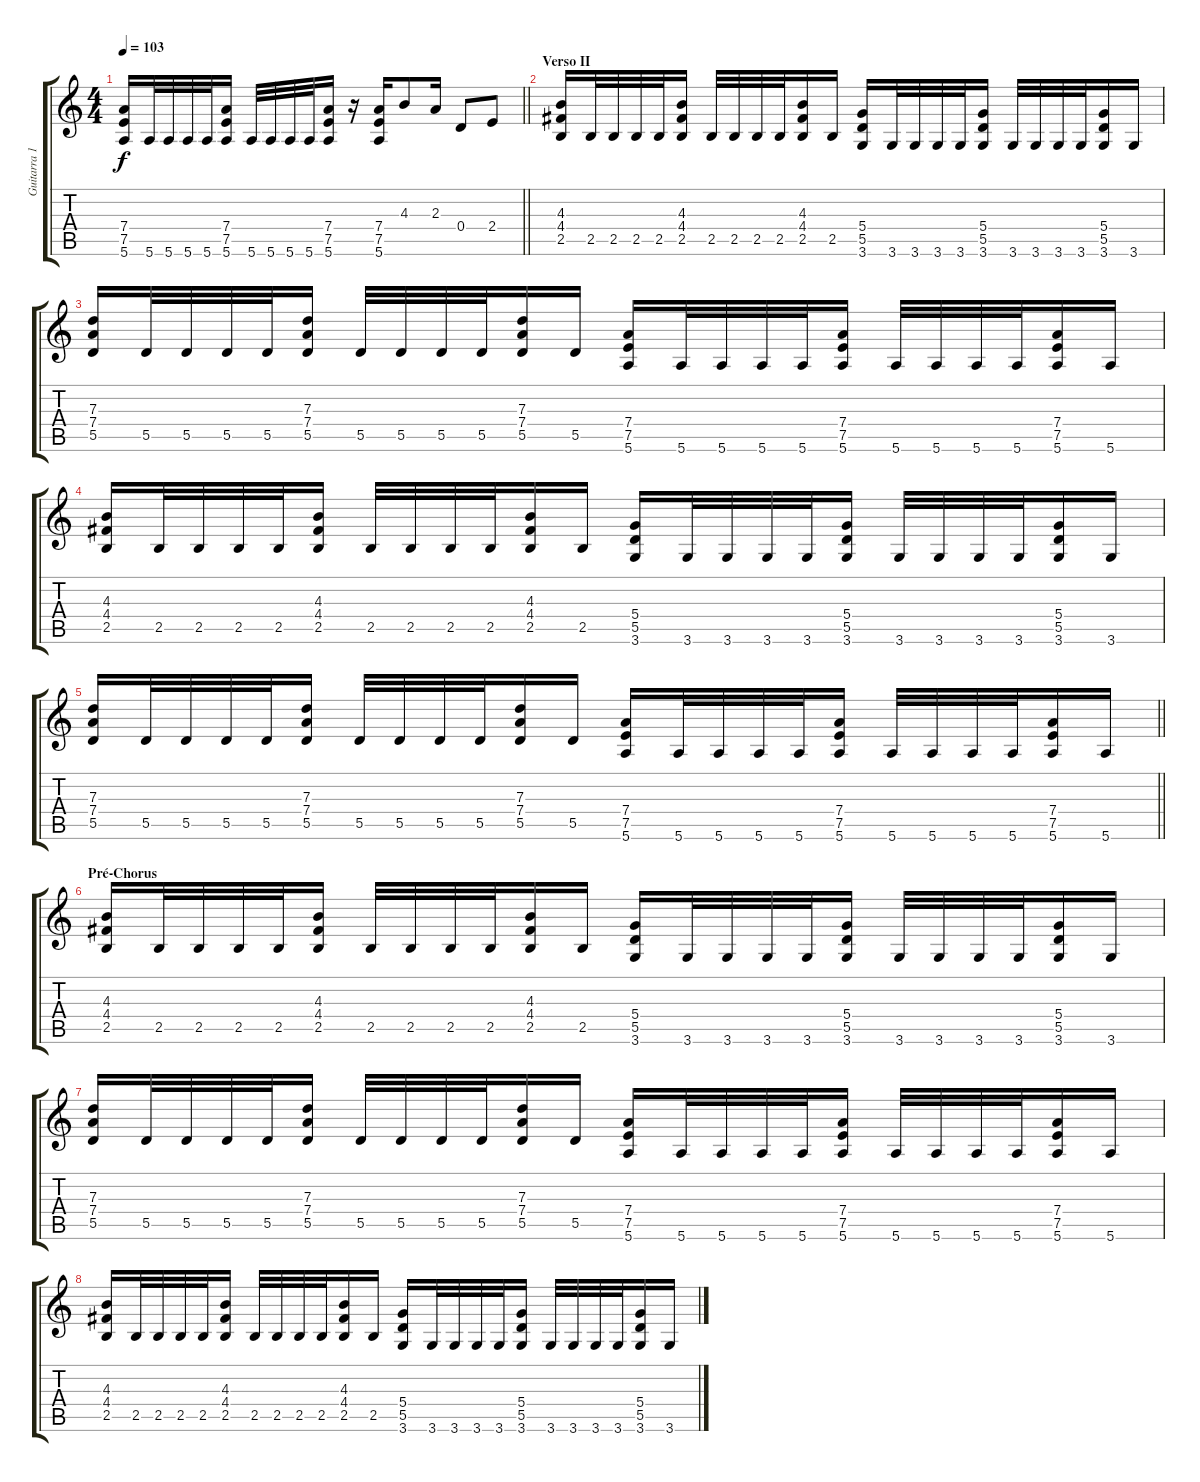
\track ("Guitarra 1 - Mathias" "Guitarra 1") {instrument overdrivenguitar}
\staff {score tabs}
\tuning (E4 B3 G3 D3 A2 E2) {hide}
\ts (4 4)
\tempo 103
\clef g2
\barLineRight lightlight
\ks c
(7.4 7.5 5.6).16{dy f} 5.6.32 5.6.32 5.6.32 5.6.32 (7.4 7.5 5.6).16 5.6.32 5.6.32 5.6.32 5.6.32 (7.4 7.5 5.6).16 r.16 (7.4 7.5 5.6).16 4.3.8 2.3.16 0.4.8 2.4.8 |
\section ("" "Verso II")
(4.3 4.4 2.5).16 2.5.32 2.5.32 2.5.32 2.5.32 (4.3 4.4 2.5).16 2.5.32 2.5.32 2.5.32 2.5.32 (4.3 4.4 2.5).16 2.5.16 (5.4 5.5 3.6).16 3.6.32 3.6.32 3.6.32 3.6.32 (5.4 5.5 3.6).16 3.6.32 3.6.32 3.6.32 3.6.32 (5.4 5.5 3.6).16 3.6.16 |
(7.3 7.4 5.5).16 5.5.32 5.5.32 5.5.32 5.5.32 (7.3 7.4 5.5).16 5.5.32 5.5.32 5.5.32 5.5.32 (7.3 7.4 5.5).16 5.5.16 (7.4 7.5 5.6).16 5.6.32 5.6.32 5.6.32 5.6.32 (7.4 7.5 5.6).16 5.6.32 5.6.32 5.6.32 5.6.32 (7.4 7.5 5.6).16 5.6.16 |
(4.3 4.4 2.5).16 2.5.32 2.5.32 2.5.32 2.5.32 (4.3 4.4 2.5).16 2.5.32 2.5.32 2.5.32 2.5.32 (4.3 4.4 2.5).16 2.5.16 (5.4 5.5 3.6).16 3.6.32 3.6.32 3.6.32 3.6.32 (5.4 5.5 3.6).16 3.6.32 3.6.32 3.6.32 3.6.32 (5.4 5.5 3.6).16 3.6.16 |
\barLineRight lightlight
(7.3 7.4 5.5).16 5.5.32 5.5.32 5.5.32 5.5.32 (7.3 7.4 5.5).16 5.5.32 5.5.32 5.5.32 5.5.32 (7.3 7.4 5.5).16 5.5.16 (7.4 7.5 5.6).16 5.6.32 5.6.32 5.6.32 5.6.32 (7.4 7.5 5.6).16 5.6.32 5.6.32 5.6.32 5.6.32 (7.4 7.5 5.6).16 5.6.16 |
\section ("" "Pré-Chorus")
(4.3 4.4 2.5).16 2.5.32 2.5.32 2.5.32 2.5.32 (4.3 4.4 2.5).16 2.5.32 2.5.32 2.5.32 2.5.32 (4.3 4.4 2.5).16 2.5.16 (5.4 5.5 3.6).16 3.6.32 3.6.32 3.6.32 3.6.32 (5.4 5.5 3.6).16 3.6.32 3.6.32 3.6.32 3.6.32 (5.4 5.5 3.6).16 3.6.16 |
(7.3 7.4 5.5).16 5.5.32 5.5.32 5.5.32 5.5.32 (7.3 7.4 5.5).16 5.5.32 5.5.32 5.5.32 5.5.32 (7.3 7.4 5.5).16 5.5.16 (7.4 7.5 5.6).16 5.6.32 5.6.32 5.6.32 5.6.32 (7.4 7.5 5.6).16 5.6.32 5.6.32 5.6.32 5.6.32 (7.4 7.5 5.6).16 5.6.16 |
(4.3 4.4 2.5).16 2.5.32 2.5.32 2.5.32 2.5.32 (4.3 4.4 2.5).16 2.5.32 2.5.32 2.5.32 2.5.32 (4.3 4.4 2.5).16 2.5.16 (5.4 5.5 3.6).16 3.6.32 3.6.32 3.6.32 3.6.32 (5.4 5.5 3.6).16 3.6.32 3.6.32 3.6.32 3.6.32 (5.4 5.5 3.6).16 3.6.16
